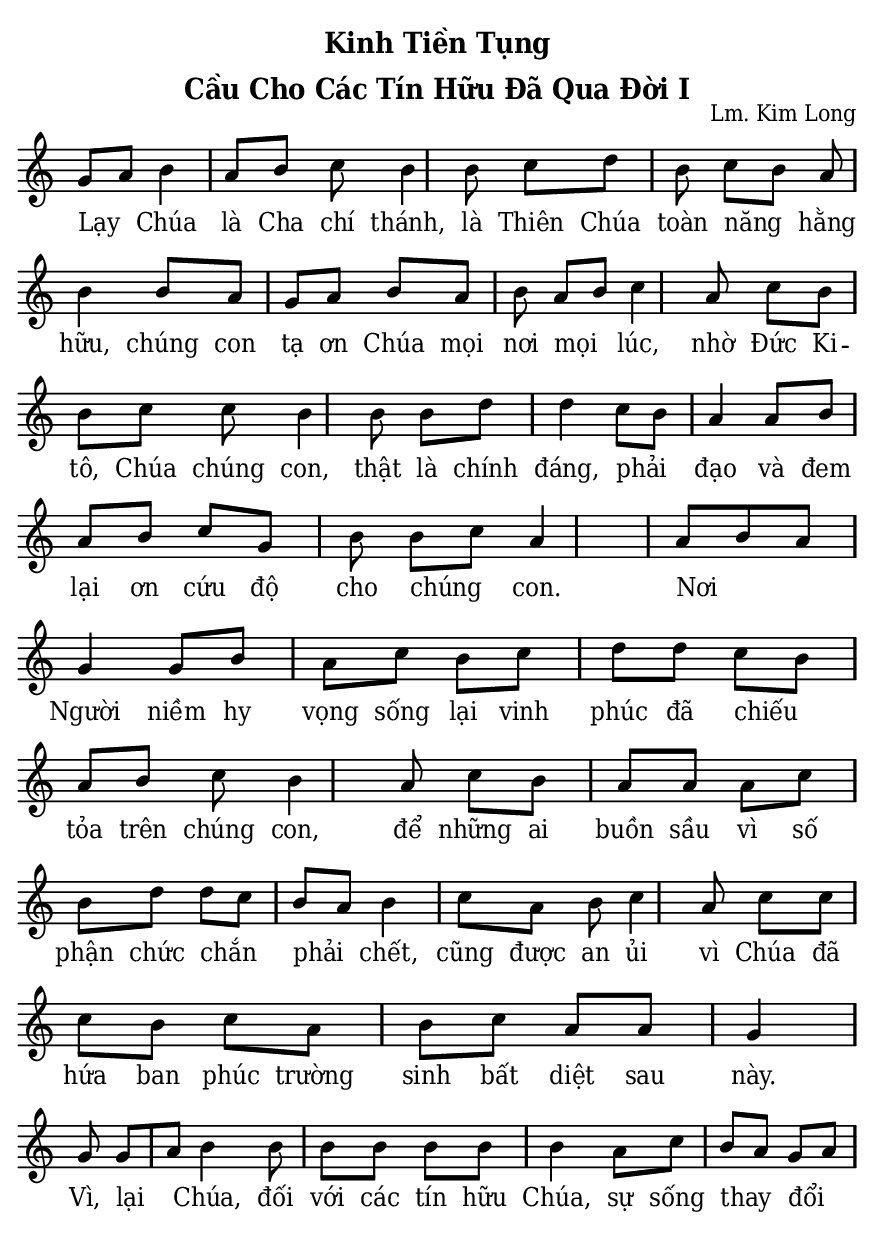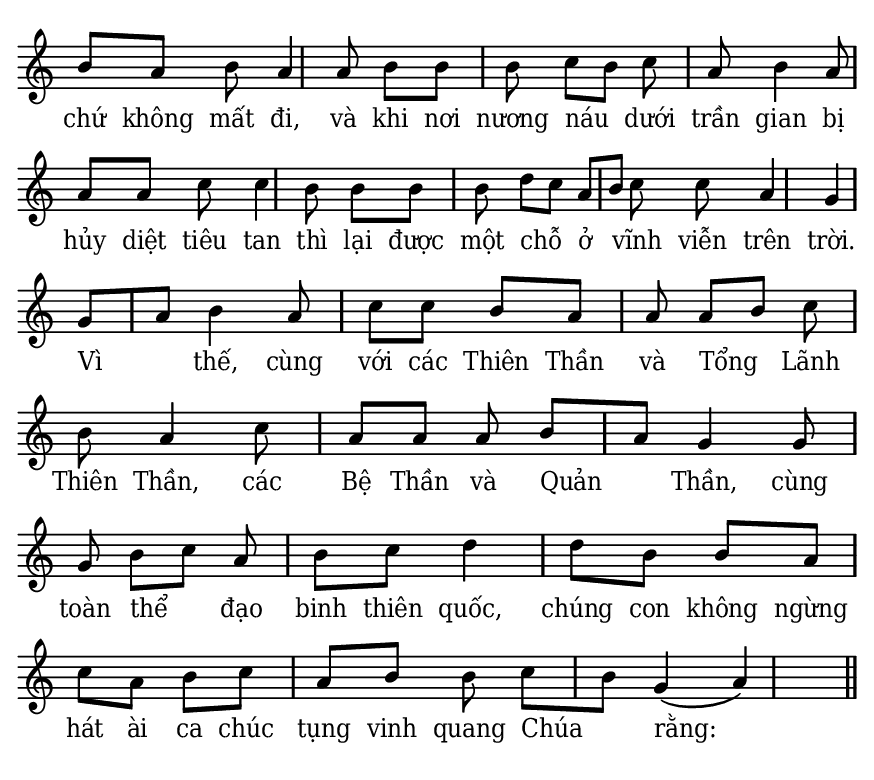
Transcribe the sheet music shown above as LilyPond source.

% Cài đặt chung\
\version "2.22.1"
\include "english.ly"
\include "gregorian.ly"

\header {
  title = \markup {
    \center-column {
      \huge \bold "Kinh Tiền Tụng"
      \huge \bold "Cầu Cho Các Tín Hữu Đã Qua Đời I" }
  }
  composer = "Lm. Kim Long"
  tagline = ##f
}

% Nhạc phiên khúc
nhacPhienKhucSop = \relative c'' {
  g8 \hide ([a]) b4 a8 b c b4 b8 c d b c \hide ([b]) a b4
  b8 a g a b a b a \hide ([b]) c4 a8 c b b c c
  b4 b8 b d d4 c8 \hide ([b]) a4 a8 b a b c g b
  b \hide ([c]) a4 \bar "|" a8 \hide ([b a]) g4 g8 b a c b c d d c \hide ([b])
  a b c b4 a8 c b a a a c b d d \hide ([c])
  b \hide ([a]) b4 c8 a b c4 a8 c c c b c a b
  c a a g4 \bar "|" g8 g \hide ([a]) b4 b8 b b b b b4 a8 c
  b \hide ([a]) g \hide ([a]) b a b a4 a8 b b b c \hide ([b]) c a b4
  a8 a a c c4 b8 b b b d \hide ([c]) a \hide ([b]) c c a4 g \bar "|"
  g8 \hide ([a]) b4 a8 c c b a a a \hide ([b]) c b a4 c8 a
  a a b \hide ([a]) g4 g8 g b \hide ([c]) a b c d4 d8 b
  b a c a b c a b b c \hide ([b]) g4 (a) \bar "||"
}

% Lời phiên khúc
loiPhienKhucSop = \lyrics {
  Lạy Chúa là Cha chí thánh, là Thiên Chúa toàn năng hằng hữu,
  chúng con tạ ơn Chúa mọi nơi mọi lúc, nhờ Đức Ki -- tô, Chúa chúng con,
  thật là chính đáng, phải đạo và đem lại ơn cứu độ cho chúng con.
  Nơi Người niềm hy vọng sống lại vinh phúc đã chiếu tỏa trên chúng con,
  để những ai buồn sầu vì số phận chức chắn phải chết,
  cũng được an ủi vì Chúa đã hứa ban phúc trường sinh bất diệt sau này.
  Vì, lại Chúa, đối với các tín hữu Chúa, sự sống thay đổi chứ không mất đi,
  và khi nơi nương náu dưới trần gian bị hủy diệt tiêu tan
  thì lại được một chỗ ở vĩnh viễn trên trời.
  Vì thế, cùng với các Thiên Thần và Tổng Lãnh Thiên Thần,
  các Bệ Thần và Quản Thần, cùng toàn thể đạo binh thiên quốc,
  chúng con không ngừng hát ài ca chúc tụng vinh quang Chúa rằng:
}

% Dàn trang
\paper {
  #(set-paper-size "a5")
  top-margin = 3\mm
  bottom-margin = 3\mm
  left-margin = 3\mm
  right-margin = 3\mm
  #(define fonts
	 (make-pango-font-tree "Deja Vu Serif Condensed"
	 		       "Deja Vu Serif Condensed"
			       "Deja Vu Serif Condensed"
			       (/ 20 20)))
  print-page-number = ##f
}

TongNhip = {
  \key c \major \time 2/4
  \set Timing.beamExceptions = #'()
  \set Timing.baseMoment = #(ly:make-moment 1/4)
}

\score {
  \new ChoirStaff <<
    \new Staff \with {
      \remove "Time_signature_engraver"
    }
    <<
      \new Voice = "beSop" {
        \clef treble \TongNhip \nhacPhienKhucSop
      }
      \new Lyrics \lyricsto beSop \loiPhienKhucSop
    >>
  >>
  \layout {
    \override Staff.TimeSignature.transparent = ##t
    \override Lyrics.LyricSpace.minimum-distance = #1.5
    \override Score.BarNumber.break-visibility = ##(#f #f #f)
    \override Score.SpacingSpanner.uniform-stretching = ##t
    \override Score.SpacingSpanner.packed-spacing = ##f
    \set Score.defaultBarType = ""
    \set Score.barAlways = ##t
    ragged-last = ##f
  } 
}
